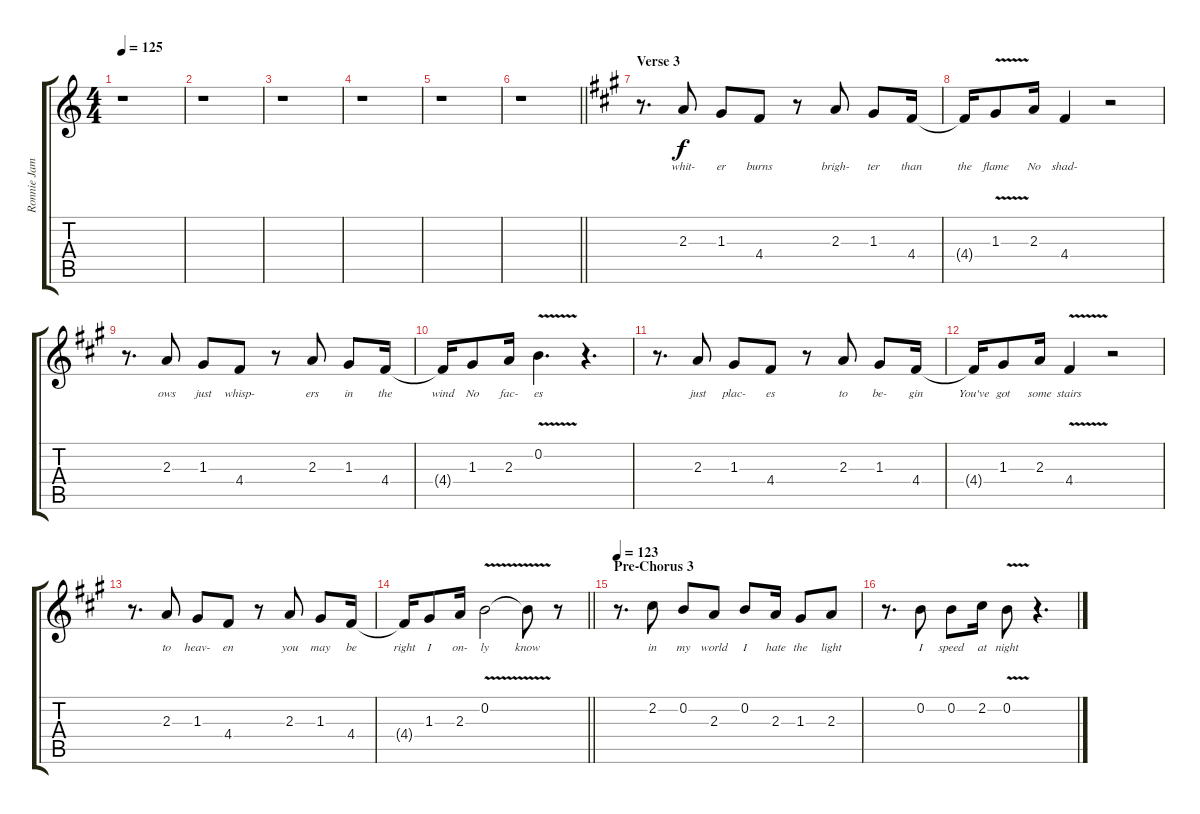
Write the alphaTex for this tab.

\track ("Ronnie James Dio" "Ronnie Jam") {instrument electricguitarclean}
\staff {score tabs}
\tuning (E4 B3 G3 D3 A2 E2) {hide}
\ts (4 4)
\tempo 125
\clef g2
\ks aminor
r.1{dy f} |
r.1 |
r.1 |
r.1 |
r.1 |
\barLineRight lightlight
r.1 |
\section ("" "Verse 3")
\ks f#minor
r.8{d} 2.3.8{lyrics (0 "whit-") lyrics (1 "") lyrics (2 "") lyrics (3 "") lyrics (4 "")} 1.3.8{lyrics (0 "er") lyrics (1 "") lyrics (2 "") lyrics (3 "") lyrics (4 "")} 4.4.8{lyrics (0 "burns") lyrics (1 "") lyrics (2 "") lyrics (3 "") lyrics (4 "")} r.8 2.3.8{lyrics (0 "brigh-") lyrics (1 "") lyrics (2 "") lyrics (3 "") lyrics (4 "")} 1.3.8{lyrics (0 "ter") lyrics (1 "") lyrics (2 "") lyrics (3 "") lyrics (4 "")} 4.4.16{lyrics (0 "than") lyrics (1 "") lyrics (2 "") lyrics (3 "") lyrics (4 "")} |
4.4{t}.16{lyrics (0 "the") lyrics (1 "") lyrics (2 "") lyrics (3 "") lyrics (4 "")} 1.3{v}.8{lyrics (0 "flame") lyrics (1 "") lyrics (2 "") lyrics (3 "") lyrics (4 "")} 2.3.16{lyrics (0 "No") lyrics (1 "") lyrics (2 "") lyrics (3 "") lyrics (4 "")} 4.4.4{lyrics (0 "shad-") lyrics (1 "") lyrics (2 "") lyrics (3 "") lyrics (4 "")} r.2 |
r.8{d} 2.3.8{lyrics (0 "ows") lyrics (1 "") lyrics (2 "") lyrics (3 "") lyrics (4 "")} 1.3.8{lyrics (0 "just") lyrics (1 "") lyrics (2 "") lyrics (3 "") lyrics (4 "")} 4.4.8{lyrics (0 "whisp-") lyrics (1 "") lyrics (2 "") lyrics (3 "") lyrics (4 "")} r.8 2.3.8{lyrics (0 "ers") lyrics (1 "") lyrics (2 "") lyrics (3 "") lyrics (4 "")} 1.3.8{lyrics (0 "in") lyrics (1 "") lyrics (2 "") lyrics (3 "") lyrics (4 "")} 4.4.16{lyrics (0 "the") lyrics (1 "") lyrics (2 "") lyrics (3 "") lyrics (4 "")} |
4.4{t}.16{lyrics (0 "wind") lyrics (1 "") lyrics (2 "") lyrics (3 "") lyrics (4 "")} 1.3.8{lyrics (0 "No") lyrics (1 "") lyrics (2 "") lyrics (3 "") lyrics (4 "")} 2.3.16{lyrics (0 "fac-") lyrics (1 "") lyrics (2 "") lyrics (3 "") lyrics (4 "")} 0.2{v}.4{d lyrics (0 "es") lyrics (1 "") lyrics (2 "") lyrics (3 "") lyrics (4 "")} r.4{d} |
r.8{d} 2.3.8{lyrics (0 "just") lyrics (1 "") lyrics (2 "") lyrics (3 "") lyrics (4 "")} 1.3.8{lyrics (0 "plac-") lyrics (1 "") lyrics (2 "") lyrics (3 "") lyrics (4 "")} 4.4.8{lyrics (0 "es") lyrics (1 "") lyrics (2 "") lyrics (3 "") lyrics (4 "")} r.8 2.3.8{lyrics (0 "to") lyrics (1 "") lyrics (2 "") lyrics (3 "") lyrics (4 "")} 1.3.8{lyrics (0 "be-") lyrics (1 "") lyrics (2 "") lyrics (3 "") lyrics (4 "")} 4.4.16{lyrics (0 "gin") lyrics (1 "") lyrics (2 "") lyrics (3 "") lyrics (4 "")} |
4.4{t}.16{lyrics (0 "You've") lyrics (1 "") lyrics (2 "") lyrics (3 "") lyrics (4 "")} 1.3.8{lyrics (0 "got") lyrics (1 "") lyrics (2 "") lyrics (3 "") lyrics (4 "")} 2.3.16{lyrics (0 "some") lyrics (1 "") lyrics (2 "") lyrics (3 "") lyrics (4 "")} 4.4{v}.4{lyrics (0 "stairs") lyrics (1 "") lyrics (2 "") lyrics (3 "") lyrics (4 "")} r.2 |
r.8{d} 2.3.8{lyrics (0 "to") lyrics (1 "") lyrics (2 "") lyrics (3 "") lyrics (4 "")} 1.3.8{lyrics (0 "heav-") lyrics (1 "") lyrics (2 "") lyrics (3 "") lyrics (4 "")} 4.4.8{lyrics (0 "en") lyrics (1 "") lyrics (2 "") lyrics (3 "") lyrics (4 "")} r.8 2.3.8{lyrics (0 "you") lyrics (1 "") lyrics (2 "") lyrics (3 "") lyrics (4 "")} 1.3.8{lyrics (0 "may") lyrics (1 "") lyrics (2 "") lyrics (3 "") lyrics (4 "")} 4.4.16{lyrics (0 "be") lyrics (1 "") lyrics (2 "") lyrics (3 "") lyrics (4 "")} |
\barLineRight lightlight
4.4{t}.16{lyrics (0 "right") lyrics (1 "") lyrics (2 "") lyrics (3 "") lyrics (4 "")} 1.3.8{lyrics (0 "I") lyrics (1 "") lyrics (2 "") lyrics (3 "") lyrics (4 "")} 2.3.16{lyrics (0 "on-") lyrics (1 "") lyrics (2 "") lyrics (3 "") lyrics (4 "")} 0.2{v}.2{lyrics (0 "ly") lyrics (1 "") lyrics (2 "") lyrics (3 "") lyrics (4 "")} 0.2{t}.8{lyrics (0 "know") lyrics (1 "") lyrics (2 "") lyrics (3 "") lyrics (4 "")} r.8 |
\section ("" "Pre-Chorus 3")
\tempo 123
r.8{d} 2.2.8{lyrics (0 "in") lyrics (1 "") lyrics (2 "") lyrics (3 "") lyrics (4 "")} 0.2.8{lyrics (0 "my") lyrics (1 "") lyrics (2 "") lyrics (3 "") lyrics (4 "")} 2.3.8{lyrics (0 "world") lyrics (1 "") lyrics (2 "") lyrics (3 "") lyrics (4 "")} 0.2.8{lyrics (0 "I") lyrics (1 "") lyrics (2 "") lyrics (3 "") lyrics (4 "")} 2.3.16{lyrics (0 "hate") lyrics (1 "") lyrics (2 "") lyrics (3 "") lyrics (4 "")} 1.3.8{lyrics (0 "the") lyrics (1 "") lyrics (2 "") lyrics (3 "") lyrics (4 "")} 2.3.8{lyrics (0 "light") lyrics (1 "") lyrics (2 "") lyrics (3 "") lyrics (4 "")} |
r.8{d} 0.2.8{lyrics (0 "I") lyrics (1 "") lyrics (2 "") lyrics (3 "") lyrics (4 "")} 0.2.8{lyrics (0 "speed") lyrics (1 "") lyrics (2 "") lyrics (3 "") lyrics (4 "")} 2.2.16{lyrics (0 "at") lyrics (1 "") lyrics (2 "") lyrics (3 "") lyrics (4 "")} 0.2{v}.8{lyrics (0 "night") lyrics (1 "") lyrics (2 "") lyrics (3 "") lyrics (4 "")} r.4{d}
